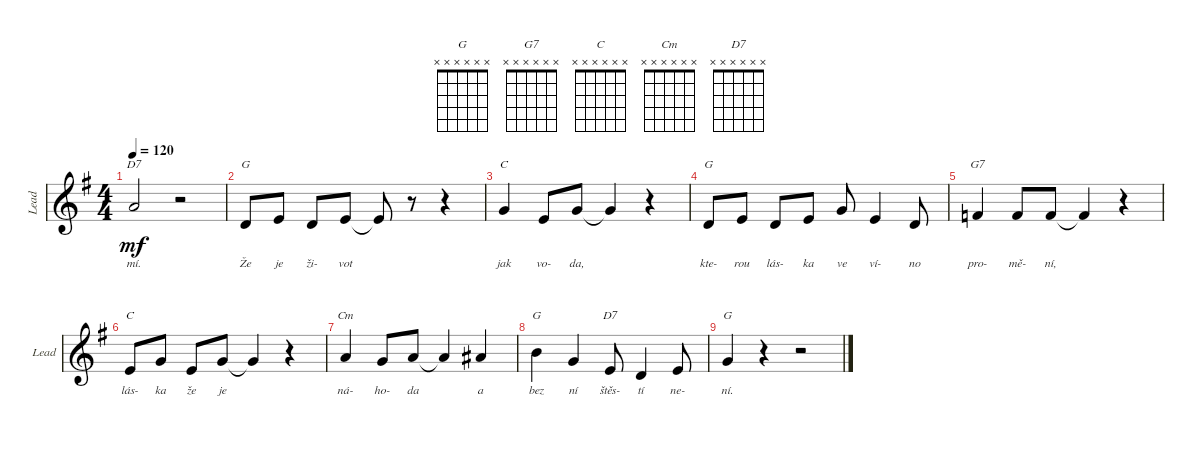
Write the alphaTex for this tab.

\defaultSystemsLayout 4
\bracketExtendMode groupsimilarinstruments
\singleTrackTrackNamePolicy allsystems
\multiTrackTrackNamePolicy allsystems
\otherSystemsTrackNameOrientation horizontal
\track ("Lead" "Lead") {instrument acousticguitarsteel}
\staff {score}
\tuning (E4 B3 G3 D3 A2 E2)
\chord ("G" x x x x x x)
\chord ("G7" x x x x x x)
\chord ("C" x x x x x x)
\chord ("Cm" x x x x x x)
\chord ("D7" x x x x x x)
\ts (4 4)
\tempo 120
\clef g2
\ks g
2.3.2{ch "D7" lyrics (0 "mí.") lyrics (1 "") lyrics (2 "") lyrics (3 "") lyrics (4 "") dy mf} r.2 |
0.4.8{ch "G" lyrics (0 "Že") lyrics (1 "") lyrics (2 "") lyrics (3 "") lyrics (4 "")} 2.4.8{lyrics (0 "je") lyrics (1 "") lyrics (2 "") lyrics (3 "") lyrics (4 "")} 0.4.8{lyrics (0 "ži-") lyrics (1 "") lyrics (2 "") lyrics (3 "") lyrics (4 "")} 2.4.8{lyrics (0 "vot") lyrics (1 "") lyrics (2 "") lyrics (3 "") lyrics (4 "")} 2.4{t}.8{lyrics (0 "") lyrics (1 "") lyrics (2 "") lyrics (3 "") lyrics (4 "")} r.8 r.4 |
0.3.4{ch "C" lyrics (0 "jak") lyrics (1 "") lyrics (2 "") lyrics (3 "") lyrics (4 "")} 2.4.8{lyrics (0 "vo-") lyrics (1 "") lyrics (2 "") lyrics (3 "") lyrics (4 "")} 0.3.8{lyrics (0 "da,") lyrics (1 "") lyrics (2 "") lyrics (3 "") lyrics (4 "")} 0.3{t}.4{lyrics (0 "") lyrics (1 "") lyrics (2 "") lyrics (3 "") lyrics (4 "")} r.4 |
0.4.8{ch "G" lyrics (0 "kte-") lyrics (1 "") lyrics (2 "") lyrics (3 "") lyrics (4 "")} 2.4.8{lyrics (0 "rou") lyrics (1 "") lyrics (2 "") lyrics (3 "") lyrics (4 "")} 0.4.8{lyrics (0 "lás-") lyrics (1 "") lyrics (2 "") lyrics (3 "") lyrics (4 "")} 2.4.8{lyrics (0 "ka") lyrics (1 "") lyrics (2 "") lyrics (3 "") lyrics (4 "")} 0.3.8{lyrics (0 "ve") lyrics (1 "") lyrics (2 "") lyrics (3 "") lyrics (4 "")} 2.4.4{lyrics (0 "ví-") lyrics (1 "") lyrics (2 "") lyrics (3 "") lyrics (4 "")} 0.4.8{lyrics (0 "no") lyrics (1 "") lyrics (2 "") lyrics (3 "") lyrics (4 "")} |
3.4.4{ch "G7" lyrics (0 "pro-") lyrics (1 "") lyrics (2 "") lyrics (3 "") lyrics (4 "")} 3.4.8{lyrics (0 "mě-") lyrics (1 "") lyrics (2 "") lyrics (3 "") lyrics (4 "")} 3.4.8{lyrics (0 "ní,") lyrics (1 "") lyrics (2 "") lyrics (3 "") lyrics (4 "")} 3.4{t}.4{lyrics (0 "") lyrics (1 "") lyrics (2 "") lyrics (3 "") lyrics (4 "")} r.4 |
2.4.8{ch "C" lyrics (0 "lás-") lyrics (1 "") lyrics (2 "") lyrics (3 "") lyrics (4 "")} 0.3.8{lyrics (0 "ka") lyrics (1 "") lyrics (2 "") lyrics (3 "") lyrics (4 "")} 2.4.8{lyrics (0 "že") lyrics (1 "") lyrics (2 "") lyrics (3 "") lyrics (4 "")} 0.3.8{lyrics (0 "je") lyrics (1 "") lyrics (2 "") lyrics (3 "") lyrics (4 "")} 0.3{t}.4{lyrics (0 "") lyrics (1 "") lyrics (2 "") lyrics (3 "") lyrics (4 "")} r.4 |
2.3.4{ch "Cm" lyrics (0 "ná-") lyrics (1 "") lyrics (2 "") lyrics (3 "") lyrics (4 "")} 0.3.8{lyrics (0 "ho-") lyrics (1 "") lyrics (2 "") lyrics (3 "") lyrics (4 "")} 2.3.8{lyrics (0 "da") lyrics (1 "") lyrics (2 "") lyrics (3 "") lyrics (4 "")} 2.3{t}.4{lyrics (0 "") lyrics (1 "") lyrics (2 "") lyrics (3 "") lyrics (4 "")} 3.3.4{lyrics (0 "a") lyrics (1 "") lyrics (2 "") lyrics (3 "") lyrics (4 "")} |
0.2.4{ch "G" lyrics (0 "bez") lyrics (1 "") lyrics (2 "") lyrics (3 "") lyrics (4 "")} 0.3.4{lyrics (0 "ní") lyrics (1 "") lyrics (2 "") lyrics (3 "") lyrics (4 "")} 2.4.8{ch "D7" lyrics (0 "štěs-") lyrics (1 "") lyrics (2 "") lyrics (3 "") lyrics (4 "")} 0.4.4{lyrics (0 "tí") lyrics (1 "") lyrics (2 "") lyrics (3 "") lyrics (4 "")} 2.4.8{lyrics (0 "ne-") lyrics (1 "") lyrics (2 "") lyrics (3 "") lyrics (4 "")} |
0.3.4{ch "G" lyrics (0 "ní.") lyrics (1 "") lyrics (2 "") lyrics (3 "") lyrics (4 "")} r.4 r.2
